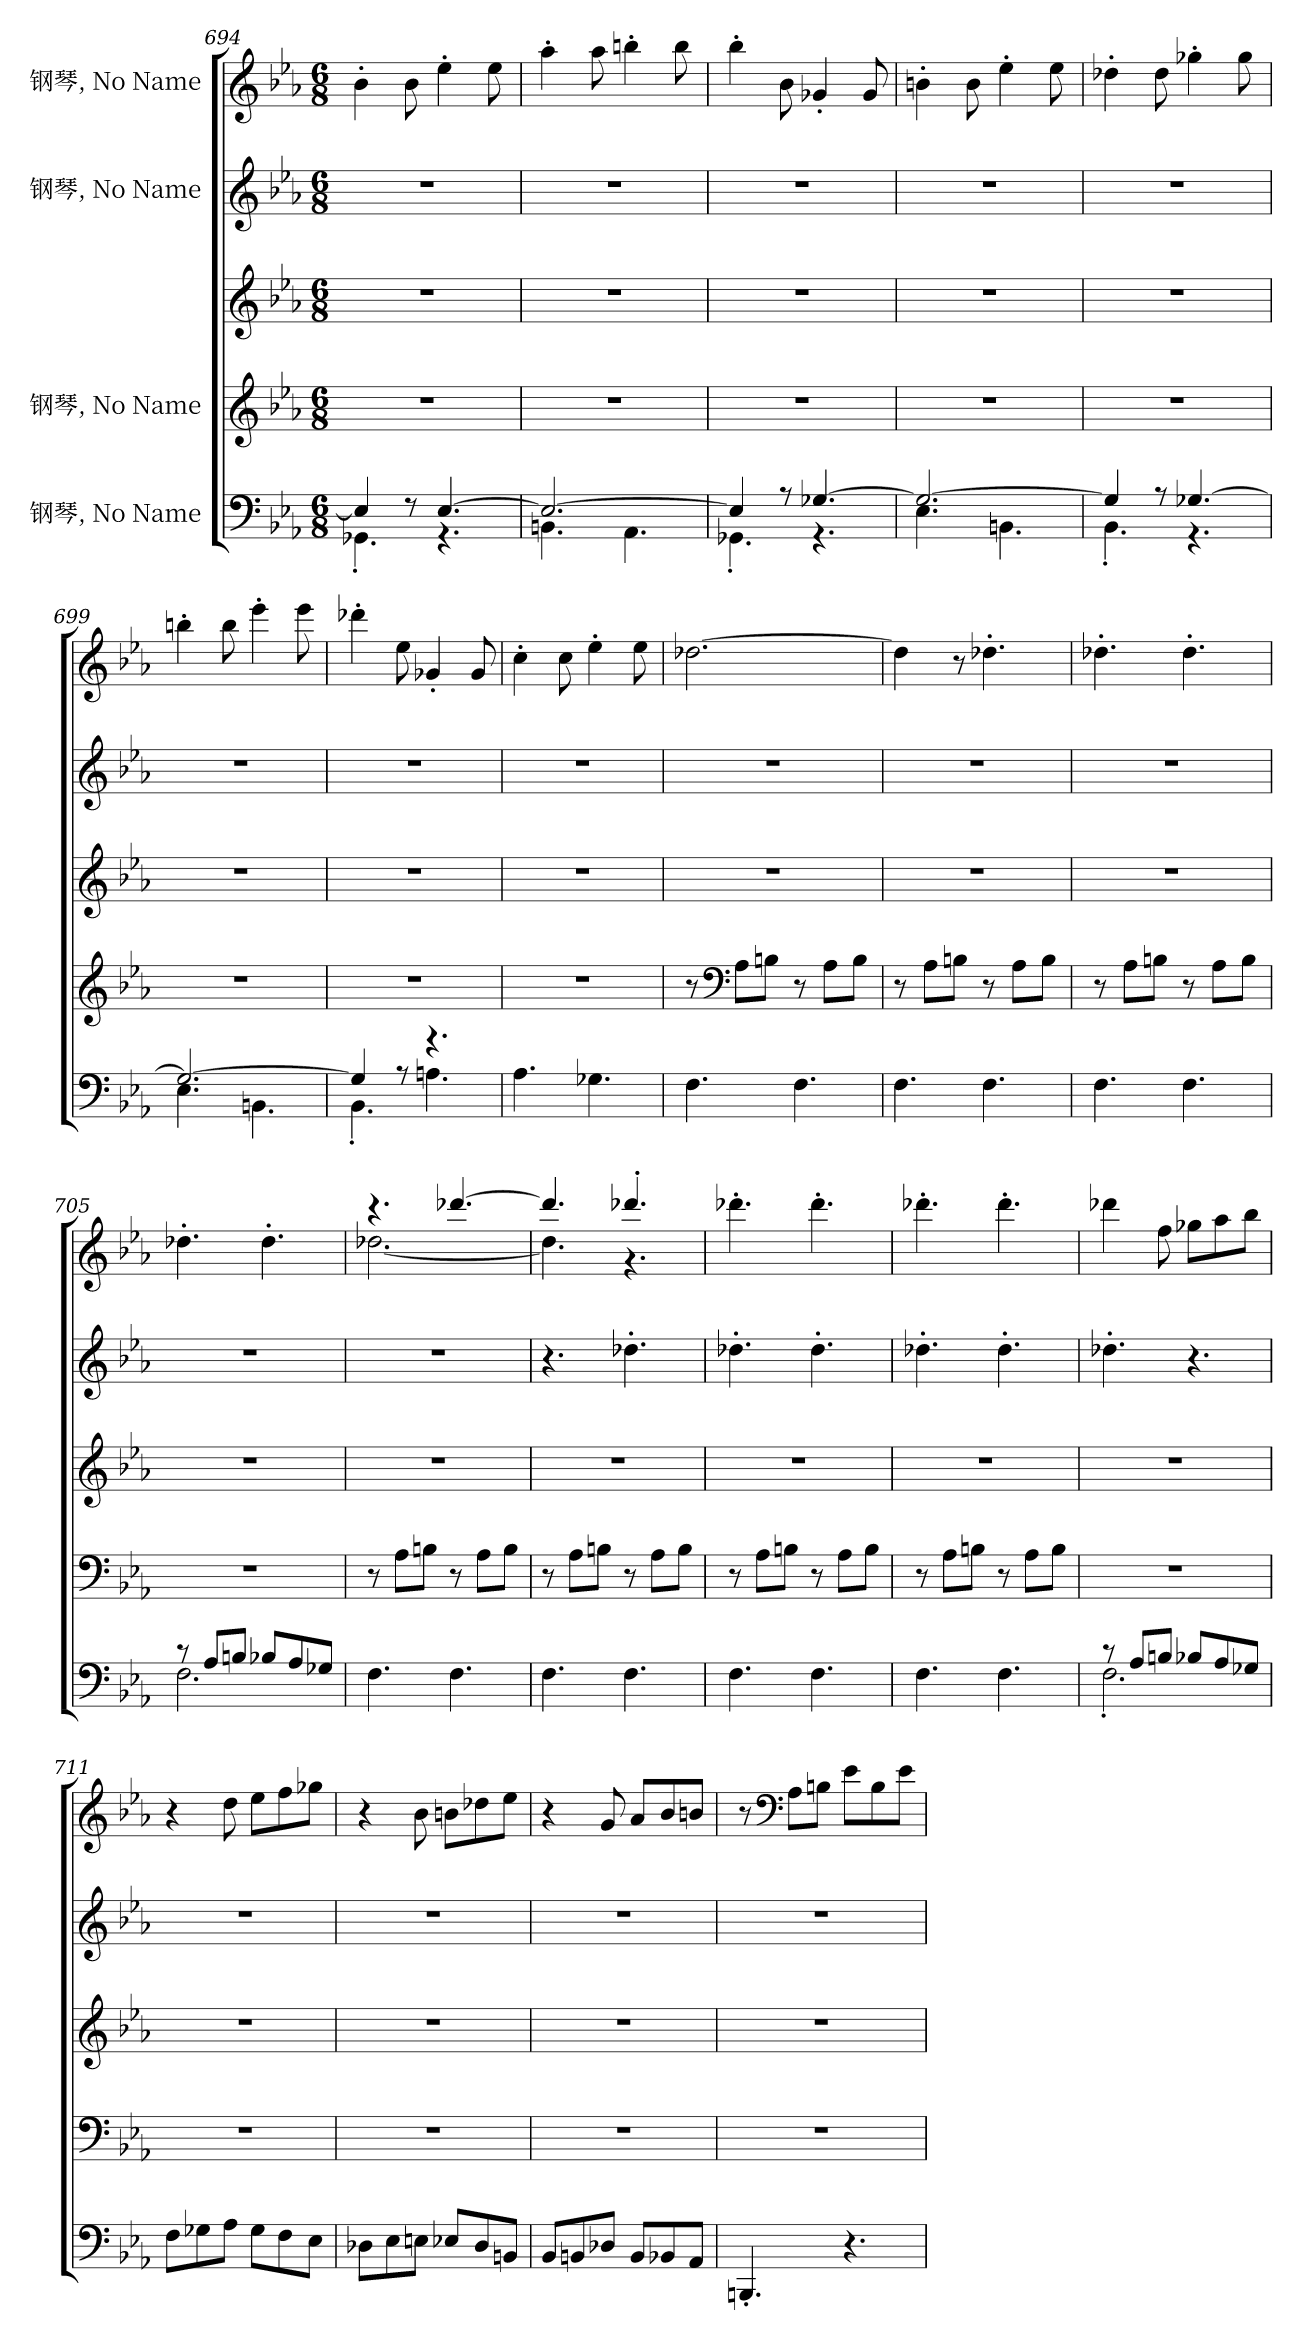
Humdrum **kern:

**kern	**kern	**kern	**kern	**kern
*part4	*part3	*part3	*part2	*part1
*staff5	*staff4	*staff3	*staff2	*staff1
*I"钢琴, No Name	*I"钢琴, No Name	*	*I"钢琴, No Name	*I"钢琴, No Name
!!LO:PB:g=z
*clefF4	*clefG2	*clefG2	*clefG2	*clefG2
*k[b-e-a-]	*k[b-e-a-]	*k[b-e-a-]	*k[b-e-a-]	*k[b-e-a-]
*M6/8	*M6/8	*M6/8	*M6/8	*M6/8
=694	=694	=694	=694	=694
*^	*	*	*	*
4E-/]	4.GG-X'\	2.r	2.r	2.r	4b-'\
8r	.	.	.	.	8b-\
[4.E-/	4.r	.	.	.	4ee-'\
.	.	.	.	.	8ee-\
=695	=695	=695	=695	=695	=695
2.E-/_	4.BBn\	2.r	2.r	2.r	4aa-'\
.	.	.	.	.	8aa-\
.	4.AA-\	.	.	.	4bbn'\
.	.	.	.	.	8bb\
=696	=696	=696	=696	=696	=696
4E-/]	4.GG-X'\	2.r	2.r	2.r	4bb-'\
8r	.	.	.	.	8b-\
[4.G-X/	4.r	.	.	.	4g-X'/
.	.	.	.	.	8g-/
=697	=697	=697	=697	=697	=697
2.G-/_	4.E-\	2.r	2.r	2.r	4bn'\
.	.	.	.	.	8b\
.	4.BBn\	.	.	.	4ee-'\
.	.	.	.	.	8ee-\
=698	=698	=698	=698	=698	=698
4G-/]	4.BB-'\	2.r	2.r	2.r	4dd-X'\
8r	.	.	.	.	8dd-\
[4.G-X/	4.r	.	.	.	4gg-X'\
.	.	.	.	.	8gg-\
=699	=699	=699	=699	=699	=699
2.G-/_	4.E-\	2.r	2.r	2.r	4bbn'\
.	.	.	.	.	8bb\
.	4.BBn\	.	.	.	4eee-'\
.	.	.	.	.	8eee-\
!!LO:LB:g=z
=700	=700	=700	=700	=700	=700
4G-/]	4.BB-'\	2.r	2.r	2.r	4ddd-X'\
8r	.	.	.	.	8ee-\
4.r	4.An\	.	.	.	4g-X'/
.	.	.	.	.	8g-/
*v	*v	*	*	*	*
=701	=701	=701	=701	=701
4.A-\	2.r	2.r	2.r	4cc'\
.	.	.	.	8cc\
4.G-X\	.	.	.	4ee-'\
*	*	*	*	*MM246
.	.	.	.	8ee-\
=702	=702	=702	=702	=702
4.F\	8r	2.r	2.r	[2.dd-X\
*	*clefF4	*	*	*
.	8A-\L	.	.	.
.	8Bn\J	.	.	.
4.F\	8r	.	.	.
.	8A-\L	.	.	.
.	8B\J	.	.	.
=703	=703	=703	=703	=703
4.F\	8r	2.r	2.r	4dd-\]
.	8A-\L	.	.	.
.	8Bn\J	.	.	8r
4.F\	8r	.	.	4.dd-X'\
.	8A-\L	.	.	.
.	8B\J	.	.	.
=704	=704	=704	=704	=704
4.F\	8r	2.r	2.r	4.dd-X'\
.	8A-\L	.	.	.
.	8Bn\J	.	.	.
4.F\	8r	.	.	4.dd-'\
.	8A-\L	.	.	.
.	8B\J	.	.	.
!!LO:PB:g=z
=705	=705	=705	=705	=705
*^	*	*	*	*
8r	2.F\	2.r	2.r	2.r	4.dd-X'\
8A-/L	.	.	.	.	.
8Bn/J	.	.	.	.	.
8B-X/L	.	.	.	.	4.dd-'\
8A-/	.	.	.	.	.
8G-X/J	.	.	.	.	.
*v	*v	*	*	*	*
=706	=706	=706	=706	=706
*	*	*	*	*MM250
*	*	*	*	*^
4.F\	8r	2.r	2.r	4.r	[2.dd-X\
.	8A-\L	.	.	.	.
.	8Bn\J	.	.	.	.
4.F\	8r	.	.	[4.ddd-X/	.
.	8A-\L	.	.	.	.
.	8B\J	.	.	.	.
=707	=707	=707	=707	=707	=707
4.F\	8r	2.r	4.r	4.ddd-/]	4.dd-\]
.	8A-\L	.	.	.	.
.	8Bn\J	.	.	.	.
4.F\	8r	.	4.dd-X'\	4.ddd-X'/	4.r
.	8A-\L	.	.	.	.
.	8B\J	.	.	.	.
*	*	*	*	*v	*v
=708	=708	=708	=708	=708
4.F\	8r	2.r	4.dd-X'\	4.ddd-X'\
.	8A-\L	.	.	.
.	8Bn\J	.	.	.
4.F\	8r	.	4.dd-'\	4.ddd-'\
.	8A-\L	.	.	.
.	8B\J	.	.	.
=709	=709	=709	=709	=709
4.F\	8r	2.r	4.dd-X'\	4.ddd-X'\
.	8A-\L	.	.	.
.	8Bn\J	.	.	.
4.F\	8r	.	4.dd-'\	4.ddd-'\
.	8A-\L	.	.	.
.	8B\J	.	.	.
!!LO:LB:g=z
=710	=710	=710	=710	=710
*	*	*	*	*MM250
*^	*	*	*	*
8r	2.F'\	2.r	2.r	4.dd-X'\	4ddd-X\
8A-/L	.	.	.	.	.
8Bn/J	.	.	.	.	8ff\
8B-X/L	.	.	.	4.r	8gg-X\L
8A-/	.	.	.	.	8aa-\
8G-X/J	.	.	.	.	8bb-\J
*v	*v	*	*	*	*
=711	=711	=711	=711	=711
8F\L	2.r	2.r	2.r	4r
8G-X\	.	.	.	.
8A-\J	.	.	.	8dd\
8G-\L	.	.	.	8ee-\L
8F\	.	.	.	8ff\
8E-\J	.	.	.	8gg-X\J
=712	=712	=712	=712	=712
8D-X\L	2.r	2.r	2.r	4r
8E-\	.	.	.	.
8En\J	.	.	.	8b-\
8E-X/L	.	.	.	8bn\L
8D-/	.	.	.	8dd-X\
8BBn/J	.	.	.	8ee-\J
=713	=713	=713	=713	=713
8BB-/L	2.r	2.r	2.r	4r
8BBn/	.	.	.	.
8D-X/J	.	.	.	8g/
8BB/L	.	.	.	8a-/L
8BB-X/	.	.	.	8b-/
8AA-/J	.	.	.	8bn/J
!!LO:PB:g=z
=714	=714	=714	=714	=714
*	*	*	*	*MM250
4.BBBn'/	2.r	2.r	2.r	8r
*	*	*	*	*clefF4
.	.	.	.	8A-\L
.	.	.	.	8Bn\J
4.r	.	.	.	8e-\L
.	.	.	.	8B\
.	.	.	.	8e-\J
=	=	=	=	=
*-	*-	*-	*-	*-
